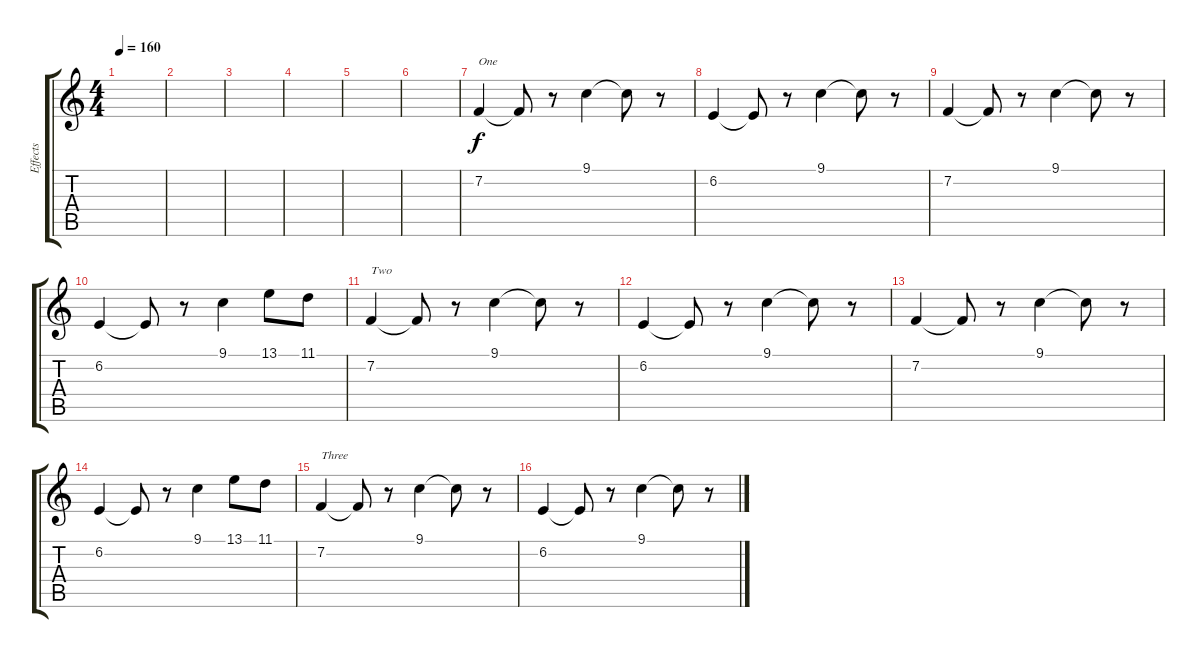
\track ("Effects" "Effects") {instrument fx7echoes}
\staff {score tabs}
\tuning (Eb4 Bb3 Gb3 Db3 Ab2 Eb2) {hide}
\ts (4 4)
\tempo 160
\tempo 90
\tempo 160
\clef g2
\ks c
|
|
|
|
|
|
7.2.4{txt "One"} 7.2{t}.8 r.8 9.1.4 9.1{t}.8 r.8 |
6.2.4 6.2{t}.8 r.8 9.1.4 9.1{t}.8 r.8 |
7.2.4 7.2{t}.8 r.8 9.1.4 9.1{t}.8 r.8 |
6.2.4 6.2{t}.8 r.8 9.1.4 13.1.8 11.1.8 |
7.2.4{txt "Two"} 7.2{t}.8 r.8 9.1.4 9.1{t}.8 r.8 |
6.2.4 6.2{t}.8 r.8 9.1.4 9.1{t}.8 r.8 |
7.2.4 7.2{t}.8 r.8 9.1.4 9.1{t}.8 r.8 |
6.2.4 6.2{t}.8 r.8 9.1.4 13.1.8 11.1.8 |
7.2.4{txt "Three"} 7.2{t}.8 r.8 9.1.4 9.1{t}.8 r.8 |
6.2.4 6.2{t}.8 r.8 9.1.4 9.1{t}.8 r.8
